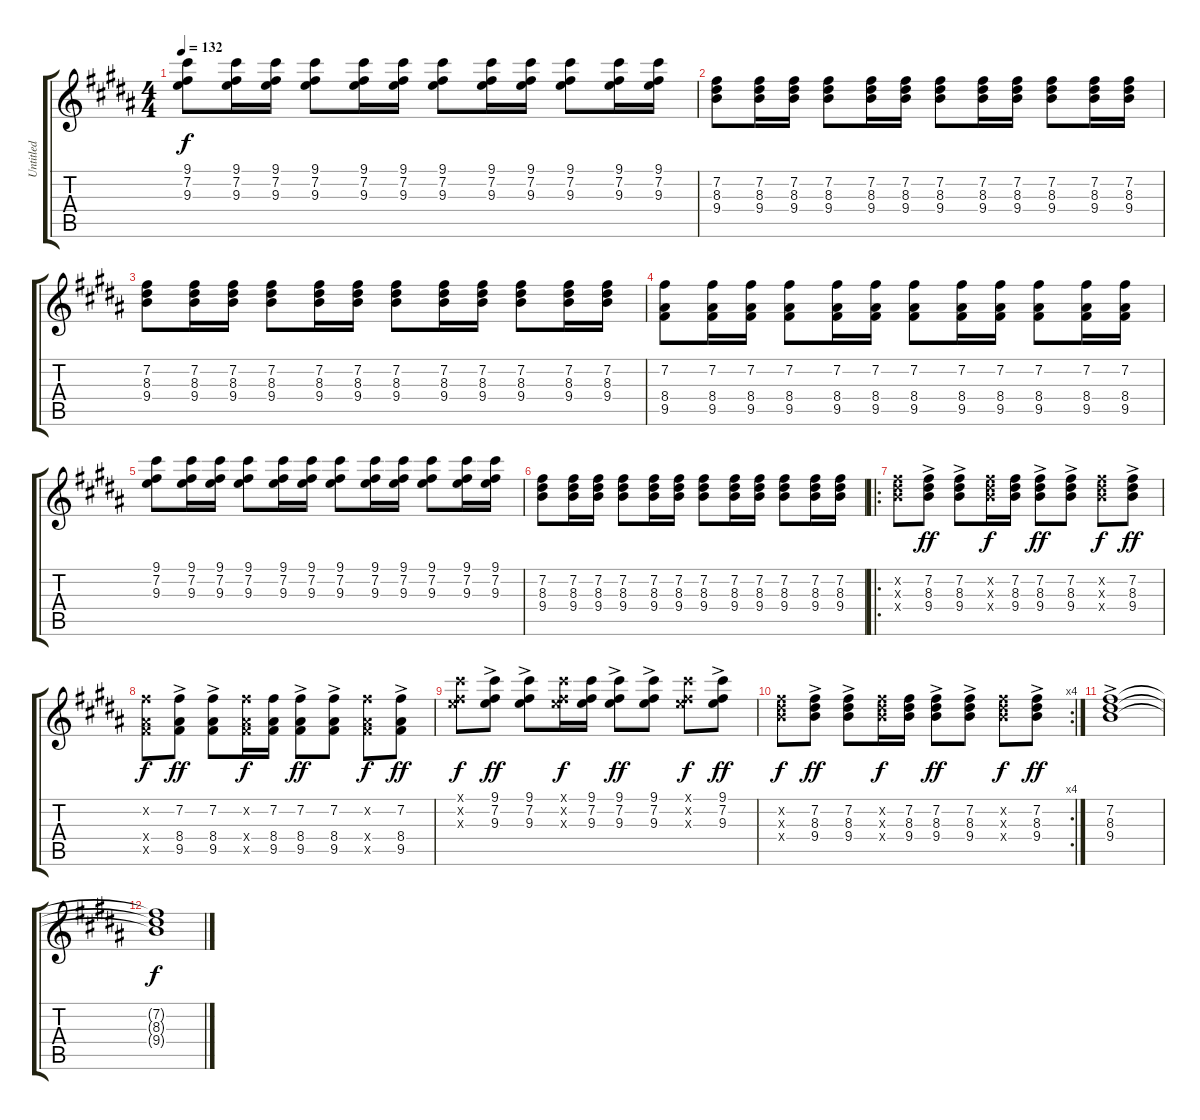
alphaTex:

\track ("Untitled" "Untitled") {instrument acousticguitarnylon}
\staff {score tabs}
\tuning (E4 B3 G3 D3 A2 E2) {hide}
\ts (4 4)
\tempo 132
\clef g2
\ks b
(9.1 7.2 9.3).8{dy f} (9.1 7.2 9.3).16 (9.1 7.2 9.3).16 (9.1 7.2 9.3).8 (9.1 7.2 9.3).16 (9.1 7.2 9.3).16 (9.1 7.2 9.3).8 (9.1 7.2 9.3).16 (9.1 7.2 9.3).16 (9.1 7.2 9.3).8 (9.1 7.2 9.3).16 (9.1 7.2 9.3).16 |
(7.2 8.3 9.4).8 (7.2 8.3 9.4).16 (7.2 8.3 9.4).16 (7.2 8.3 9.4).8 (7.2 8.3 9.4).16 (7.2 8.3 9.4).16 (7.2 8.3 9.4).8 (7.2 8.3 9.4).16 (7.2 8.3 9.4).16 (7.2 8.3 9.4).8 (7.2 8.3 9.4).16 (7.2 8.3 9.4).16 |
(7.2 8.3 9.4).8 (7.2 8.3 9.4).16 (7.2 8.3 9.4).16 (7.2 8.3 9.4).8 (7.2 8.3 9.4).16 (7.2 8.3 9.4).16 (7.2 8.3 9.4).8 (7.2 8.3 9.4).16 (7.2 8.3 9.4).16 (7.2 8.3 9.4).8 (7.2 8.3 9.4).16 (7.2 8.3 9.4).16 |
(7.2 8.4 9.5).8 (7.2 8.4 9.5).16 (7.2 8.4 9.5).16 (7.2 8.4 9.5).8 (7.2 8.4 9.5).16 (7.2 8.4 9.5).16 (7.2 8.4 9.5).8 (7.2 8.4 9.5).16 (7.2 8.4 9.5).16 (7.2 8.4 9.5).8 (7.2 8.4 9.5).16 (7.2 8.4 9.5).16 |
(9.1 7.2 9.3).8 (9.1 7.2 9.3).16 (9.1 7.2 9.3).16 (9.1 7.2 9.3).8 (9.1 7.2 9.3).16 (9.1 7.2 9.3).16 (9.1 7.2 9.3).8 (9.1 7.2 9.3).16 (9.1 7.2 9.3).16 (9.1 7.2 9.3).8 (9.1 7.2 9.3).16 (9.1 7.2 9.3).16 |
(7.2 8.3 9.4).8 (7.2 8.3 9.4).16 (7.2 8.3 9.4).16 (7.2 8.3 9.4).8 (7.2 8.3 9.4).16 (7.2 8.3 9.4).16 (7.2 8.3 9.4).8 (7.2 8.3 9.4).16 (7.2 8.3 9.4).16 (7.2 8.3 9.4).8 (7.2 8.3 9.4).16 (7.2 8.3 9.4).16 |
\ro
(7.2{x} 8.3{x} 9.4{x}).8 (7.2{ac} 8.3{ac} 9.4{ac}).8{dy ff} (7.2{ac} 8.3{ac} 9.4{ac}).8 (7.2{x} 8.3{x} 9.4{x}).16{dy f} (7.2 8.3 9.4).16 (7.2{ac} 8.3{ac} 9.4{ac}).8{dy ff} (7.2{ac} 8.3{ac} 9.4{ac}).8 (7.2{x} 8.3{x} 9.4{x}).8{dy f} (7.2{ac} 8.3{ac} 9.4{ac}).8{dy ff} |
(7.2{x} 8.4{x} 9.5{x}).8{dy f} (7.2{ac} 8.4{ac} 9.5{ac}).8{dy ff} (7.2{ac} 8.4{ac} 9.5{ac}).8 (7.2{x} 8.4{x} 9.5{x}).16{dy f} (7.2 8.4 9.5).16 (7.2{ac} 8.4{ac} 9.5{ac}).8{dy ff} (7.2{ac} 8.4{ac} 9.5{ac}).8 (7.2{x} 8.4{x} 9.5{x}).8{dy f} (7.2{ac} 8.4{ac} 9.5{ac}).8{dy ff} |
(9.1{x} 7.2{x} 9.3{x}).8{dy f} (9.1{ac} 7.2{ac} 9.3{ac}).8{dy ff} (9.1{ac} 7.2{ac} 9.3{ac}).8 (9.1{x} 7.2{x} 9.3{x}).16{dy f} (9.1 7.2 9.3).16 (9.1{ac} 7.2{ac} 9.3{ac}).8{dy ff} (9.1{ac} 7.2{ac} 9.3{ac}).8 (9.1{x} 7.2{x} 9.3{x}).8{dy f} (9.1{ac} 7.2{ac} 9.3{ac}).8{dy ff} |
\rc 4
(7.2{x} 8.3{x} 9.4{x}).8{dy f} (7.2{ac} 8.3{ac} 9.4{ac}).8{dy ff} (7.2{ac} 8.3{ac} 9.4{ac}).8 (7.2{x} 8.3{x} 9.4{x}).16{dy f} (7.2 8.3 9.4).16 (7.2{ac} 8.3{ac} 9.4{ac}).8{dy ff} (7.2{ac} 8.3{ac} 9.4{ac}).8 (7.2{x} 8.3{x} 9.4{x}).8{dy f} (7.2{ac} 8.3{ac} 9.4{ac}).8{dy ff} |
(7.2{ac} 8.3{ac} 9.4{ac}).1 |
(7.2{t} 8.3{t} 9.4{t}).1{dy f}
